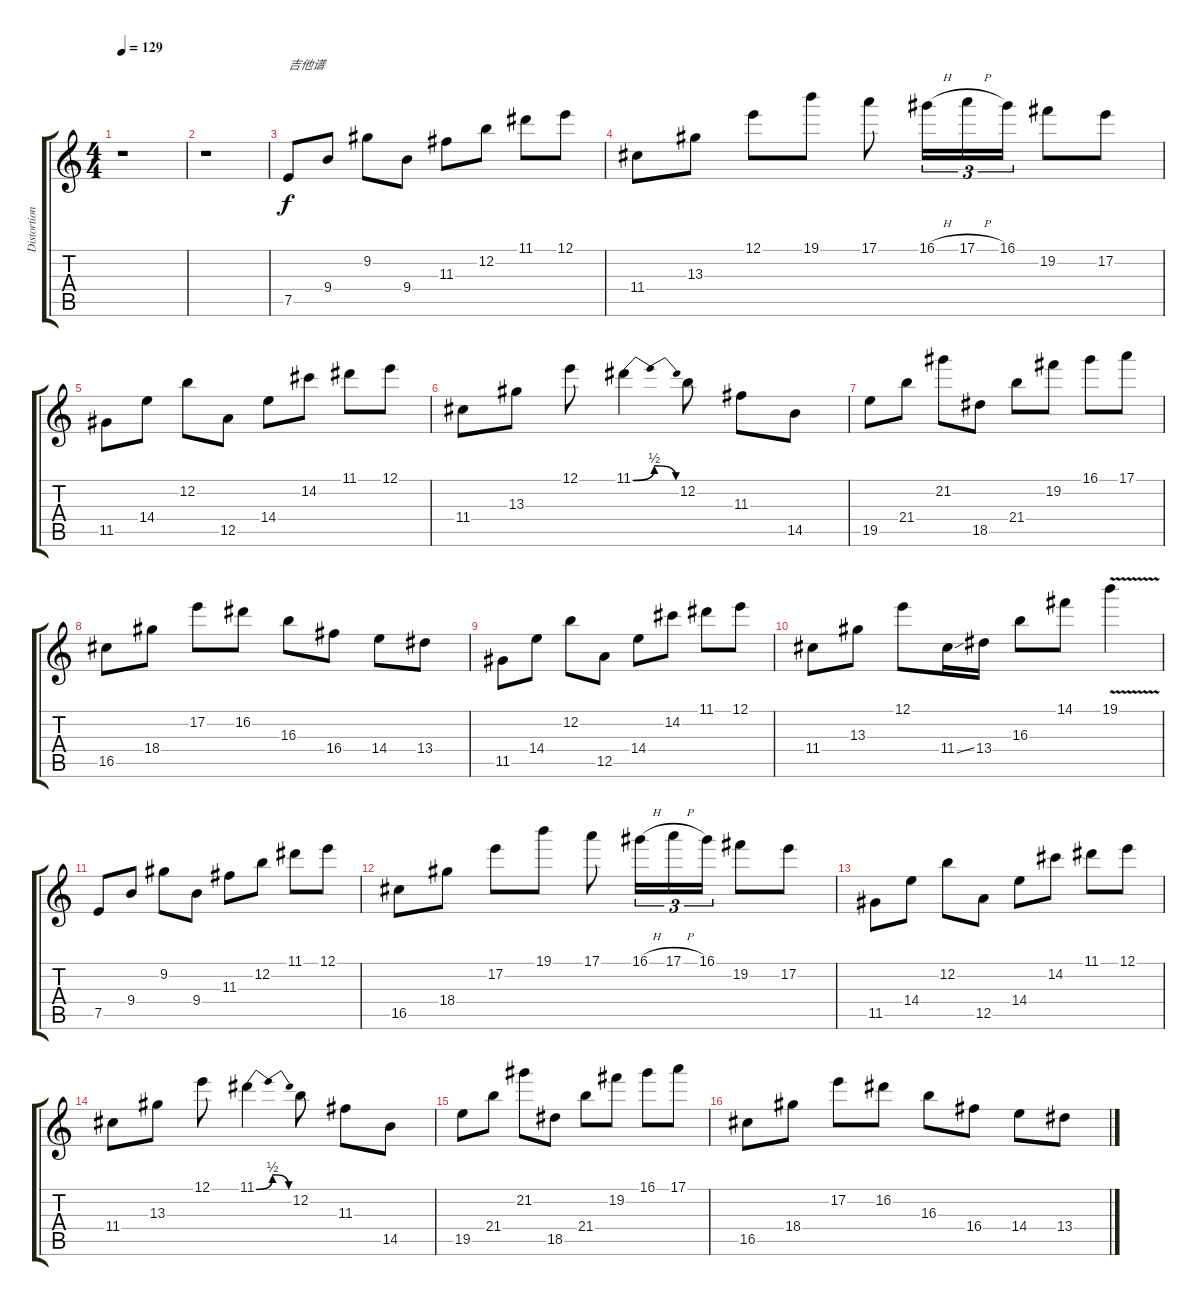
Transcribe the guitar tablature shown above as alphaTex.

\track ("Distortion Guitar" "Distortion") {instrument overdrivenguitar}
\staff {score tabs}
\tuning (E4 B3 G3 D3 A2 E2) {hide}
\ts (4 4)
\tempo 129
\clef g2
\ks c
r.1{dy f instrument overdrivenguitar} |
r.1 |
7.5.8{txt "吉他谱"} 9.4.8 9.2.8 9.4.8 11.3.8 12.2.8 11.1.8 12.1.8 |
11.4.8 13.3.8 12.1.8 19.1.8 17.1.8 16.1{h}.16{tu (3 2)} 17.1{h}.16{tu (3 2)} 16.1.16{tu (3 2)} 19.2.8 17.2.8 |
11.5.8 14.4.8 12.2.8 12.5.8 14.4.8 14.2.8 11.1.8 12.1.8 |
11.4.8 13.3.8 12.1.8 11.1{be (bendrelease 0 0 30 2 30 2 60 0)}.4 12.2.8 11.3.8 14.5.8 |
19.5.8 21.4.8 21.2.8 18.5.8 21.4.8 19.2.8 16.1.8 17.1.8 |
16.5.8 18.4.8 17.2.8 16.2.8 16.3.8 16.4.8 14.4.8 13.4.8 |
11.5.8 14.4.8 12.2.8 12.5.8 14.4.8 14.2.8 11.1.8 12.1.8 |
11.4.8 13.3.8 12.1.8 11.4{ss}.16 13.4.16 16.3.8 14.1.8 19.1{v}.4 |
7.5.8 9.4.8 9.2.8 9.4.8 11.3.8 12.2.8 11.1.8 12.1.8 |
16.5.8 18.4.8 17.2.8 19.1.8 17.1.8 16.1{h}.16{tu (3 2)} 17.1{h}.16{tu (3 2)} 16.1.16{tu (3 2)} 19.2.8 17.2.8 |
11.5.8 14.4.8 12.2.8 12.5.8 14.4.8 14.2.8 11.1.8 12.1.8 |
11.4.8 13.3.8 12.1.8 11.1{be (bendrelease 0 0 30 2 30 2 60 0)}.4 12.2.8 11.3.8 14.5.8 |
19.5.8 21.4.8 21.2.8 18.5.8 21.4.8 19.2.8 16.1.8 17.1.8 |
16.5.8 18.4.8 17.2.8 16.2.8 16.3.8 16.4.8 14.4.8 13.4.8
